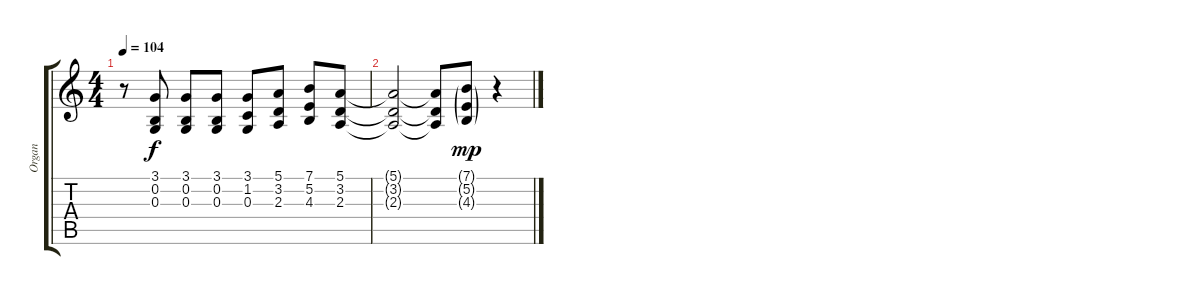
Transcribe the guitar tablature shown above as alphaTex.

\track ("Organ" "Organ") {instrument drawbarorgan}
\staff {score tabs}
\tuning (E4 B3 G3 D3 A2 E2) {hide}
\ts (4 4)
\tempo 104
\clef g2
\ks c
r.8{dy f} (3.1 0.2 0.3).8 (3.1 0.2 0.3).8 (3.1 0.2 0.3).8 (3.1 1.2 0.3).8 (5.1 3.2 2.3).8 (7.1 5.2 4.3).8 (5.1 3.2 2.3).8 |
(5.1{t} 3.2{t} 2.3{t}).2 (5.1{t} 3.2{t} 2.3{t}).8 (7.1{g} 5.2{g} 4.3{g}).8{dy mp} r.4
